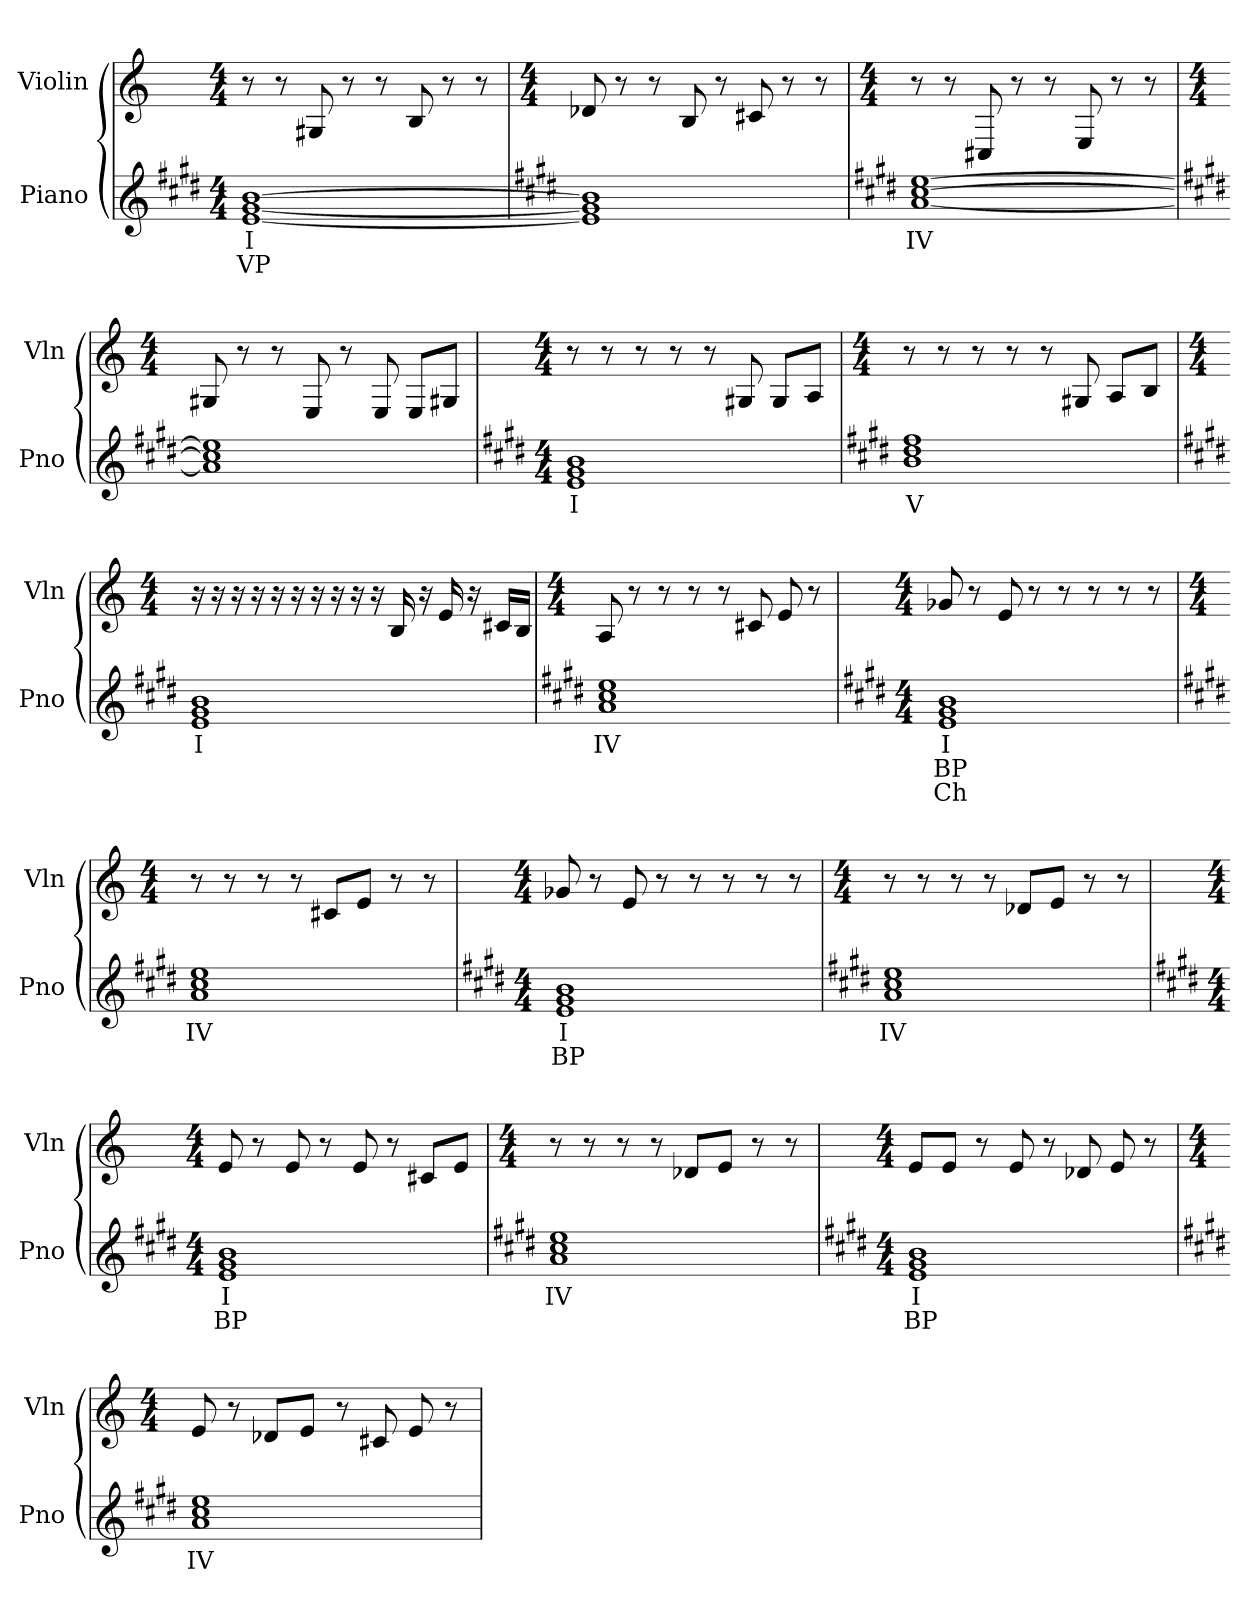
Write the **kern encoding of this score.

**kern	**text	**text	**text	**kern
*part2	*part2	*part2	*part2	*part1
*staff2	*staff2	*staff2	*staff2	*staff1
*I"Piano	*	*	*	*I"Violin
*I'Pno	*	*	*	*I'Vln
*k[f#c#g#d#]	*	*	*	*
*E:	*	*	*	*
*M4/4	*	*	*	*M4/4
=	=	=	=	=
[1e [1g# [1b	I	VP	.	8r
.	.	.	.	8r
.	.	.	.	8G#X
.	.	.	.	8r
.	.	.	.	8r
.	.	.	.	8B
.	.	.	.	8r
.	.	.	.	8r
=	=	=	=	=
*k[f#c#g#d#]	*	*	*	*
*E:	*	*	*	*
*	*	*	*	*M4/4
1e] 1g#] 1b]	.	.	.	8d-X
.	.	.	.	8r
.	.	.	.	8r
.	.	.	.	8B
.	.	.	.	8r
.	.	.	.	8c#X
.	.	.	.	8r
.	.	.	.	8r
=	=	=	=	=
*k[f#c#g#d#]	*	*	*	*
*E:	*	*	*	*
*	*	*	*	*M4/4
[1a [1cc# [1ee	IV	.	.	8r
.	.	.	.	8r
.	.	.	.	8C#X
.	.	.	.	8r
.	.	.	.	8r
.	.	.	.	8E
.	.	.	.	8r
.	.	.	.	8r
=	=	=	=	=
*k[f#c#g#d#]	*	*	*	*
*E:	*	*	*	*
*	*	*	*	*M4/4
1a] 1cc#] 1ee]	.	.	.	8G#X
.	.	.	.	8r
.	.	.	.	8r
.	.	.	.	8E
.	.	.	.	8r
.	.	.	.	8E
.	.	.	.	8EL
.	.	.	.	8G#XJ
=	=	=	=	=
*k[f#c#g#d#]	*	*	*	*
*E:	*	*	*	*
*M4/4	*	*	*	*M4/4
1e 1g# 1b	I	.	.	8r
.	.	.	.	8r
.	.	.	.	8r
.	.	.	.	8r
.	.	.	.	8r
.	.	.	.	8G#X
.	.	.	.	8G#L
.	.	.	.	8AJ
=	=	=	=	=
*k[f#c#g#d#]	*	*	*	*
*E:	*	*	*	*
*	*	*	*	*M4/4
1b 1dd# 1ff#	V	.	.	8r
.	.	.	.	8r
.	.	.	.	8r
.	.	.	.	8r
.	.	.	.	8r
.	.	.	.	8G#X
.	.	.	.	8AL
.	.	.	.	8BJ
=	=	=	=	=
*k[f#c#g#d#]	*	*	*	*
*E:	*	*	*	*
*	*	*	*	*M4/4
1e 1g# 1b	I	.	.	16r
.	.	.	.	16r
.	.	.	.	16r
.	.	.	.	16r
.	.	.	.	16r
.	.	.	.	16r
.	.	.	.	16r
.	.	.	.	16r
.	.	.	.	16r
.	.	.	.	16r
.	.	.	.	16B
.	.	.	.	16r
.	.	.	.	16e
.	.	.	.	16r
.	.	.	.	16c#XLL
.	.	.	.	16BJJ
=	=	=	=	=
*k[f#c#g#d#]	*	*	*	*
*E:	*	*	*	*
*	*	*	*	*M4/4
1a 1cc# 1ee	IV	.	.	8A
.	.	.	.	8r
.	.	.	.	8r
.	.	.	.	8r
.	.	.	.	8r
.	.	.	.	8c#X
.	.	.	.	8e
.	.	.	.	8r
=	=	=	=	=
*k[f#c#g#d#]	*	*	*	*
*E:	*	*	*	*
*M4/4	*	*	*	*M4/4
1e 1g# 1b	I	BP	Ch	8g-X
.	.	.	.	8r
.	.	.	.	8e
.	.	.	.	8r
.	.	.	.	8r
.	.	.	.	8r
.	.	.	.	8r
.	.	.	.	8r
=	=	=	=	=
*k[f#c#g#d#]	*	*	*	*
*E:	*	*	*	*
*	*	*	*	*M4/4
1a 1cc# 1ee	IV	.	.	8r
.	.	.	.	8r
.	.	.	.	8r
.	.	.	.	8r
.	.	.	.	8c#XL
.	.	.	.	8eJ
.	.	.	.	8r
.	.	.	.	8r
=	=	=	=	=
*k[f#c#g#d#]	*	*	*	*
*E:	*	*	*	*
*M4/4	*	*	*	*M4/4
1e 1g# 1b	I	BP	.	8g-X
.	.	.	.	8r
.	.	.	.	8e
.	.	.	.	8r
.	.	.	.	8r
.	.	.	.	8r
.	.	.	.	8r
.	.	.	.	8r
=	=	=	=	=
*k[f#c#g#d#]	*	*	*	*
*E:	*	*	*	*
*	*	*	*	*M4/4
1a 1cc# 1ee	IV	.	.	8r
.	.	.	.	8r
.	.	.	.	8r
.	.	.	.	8r
.	.	.	.	8d-XL
.	.	.	.	8eJ
.	.	.	.	8r
.	.	.	.	8r
=	=	=	=	=
*k[f#c#g#d#]	*	*	*	*
*E:	*	*	*	*
*M4/4	*	*	*	*M4/4
1e 1g# 1b	I	BP	.	8e
.	.	.	.	8r
.	.	.	.	8e
.	.	.	.	8r
.	.	.	.	8e
.	.	.	.	8r
.	.	.	.	8c#XL
.	.	.	.	8eJ
=	=	=	=	=
*k[f#c#g#d#]	*	*	*	*
*E:	*	*	*	*
*	*	*	*	*M4/4
1a 1cc# 1ee	IV	.	.	8r
.	.	.	.	8r
.	.	.	.	8r
.	.	.	.	8r
.	.	.	.	8d-XL
.	.	.	.	8eJ
.	.	.	.	8r
.	.	.	.	8r
=	=	=	=	=
*k[f#c#g#d#]	*	*	*	*
*E:	*	*	*	*
*M4/4	*	*	*	*M4/4
1e 1g# 1b	I	BP	.	8eL
.	.	.	.	8eJ
.	.	.	.	8r
.	.	.	.	8e
.	.	.	.	8r
.	.	.	.	8d-X
.	.	.	.	8e
.	.	.	.	8r
=	=	=	=	=
*k[f#c#g#d#]	*	*	*	*
*E:	*	*	*	*
*	*	*	*	*M4/4
1a 1cc# 1ee	IV	.	.	8e
.	.	.	.	8r
.	.	.	.	8d-XL
.	.	.	.	8eJ
.	.	.	.	8r
.	.	.	.	8c#X
.	.	.	.	8e
.	.	.	.	8r
=	=	=	=	=
*-	*-	*-	*-	*-
